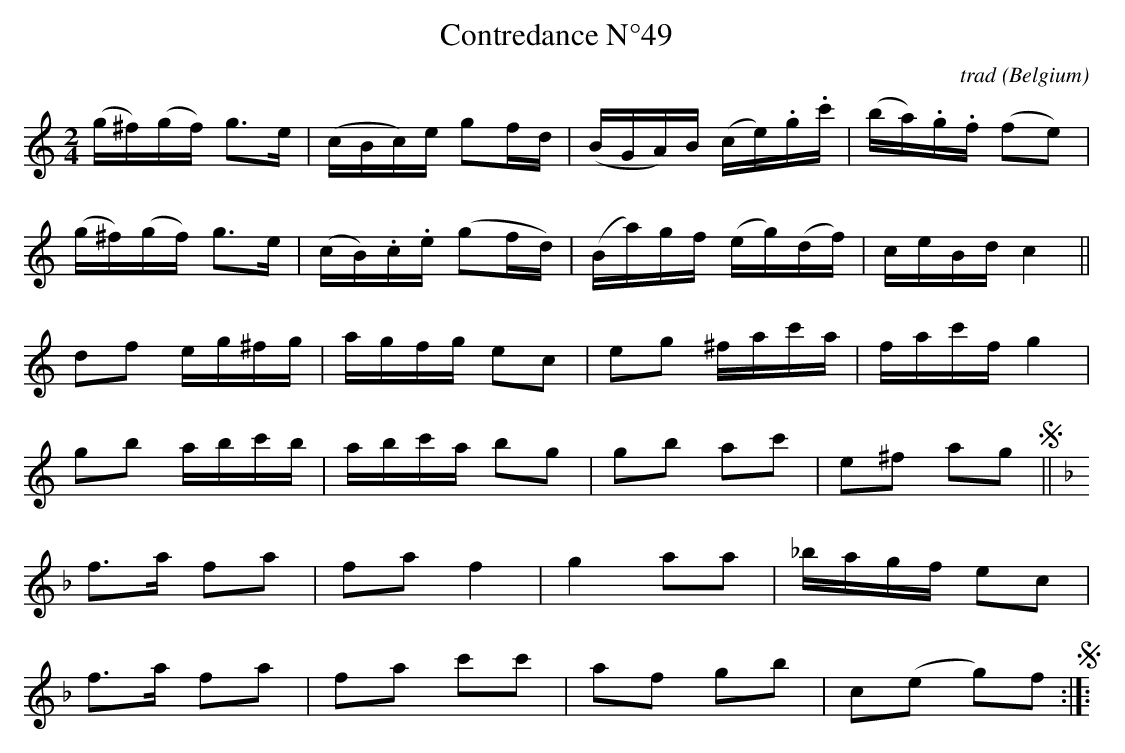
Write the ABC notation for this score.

X:1
T:Contredance N°49
C:trad
O:Belgium
M:2/4
L:1/16
K:Cmaj
(g^f)(gf) g2>e2|(cBc)e g2fd|(BGA)B (ce).g.c'|(ba).g.f (f2e2)|
(g^f)(gf) g2>e2|(cB).c.e (g2fd)|(Ba)gf (eg)(df)|ceBd c4||
d2f2 eg^fg|agfg e2c2|e2g2 ^fac'a|fac'f g4|
g2b2 abc'b|abc'a b2g2|g2b2 a2c'2|e2^f2 a2g2 !segno!||
K:Fmaj
f2>a2 f2a2|f2a2 f4|g4 a2a2|_bagf e2c2|
f2>a2 f2a2|f2a2 c'2c'2|a2f2 g2b2|c2(e2 g2)f2 !segno!:|]:
